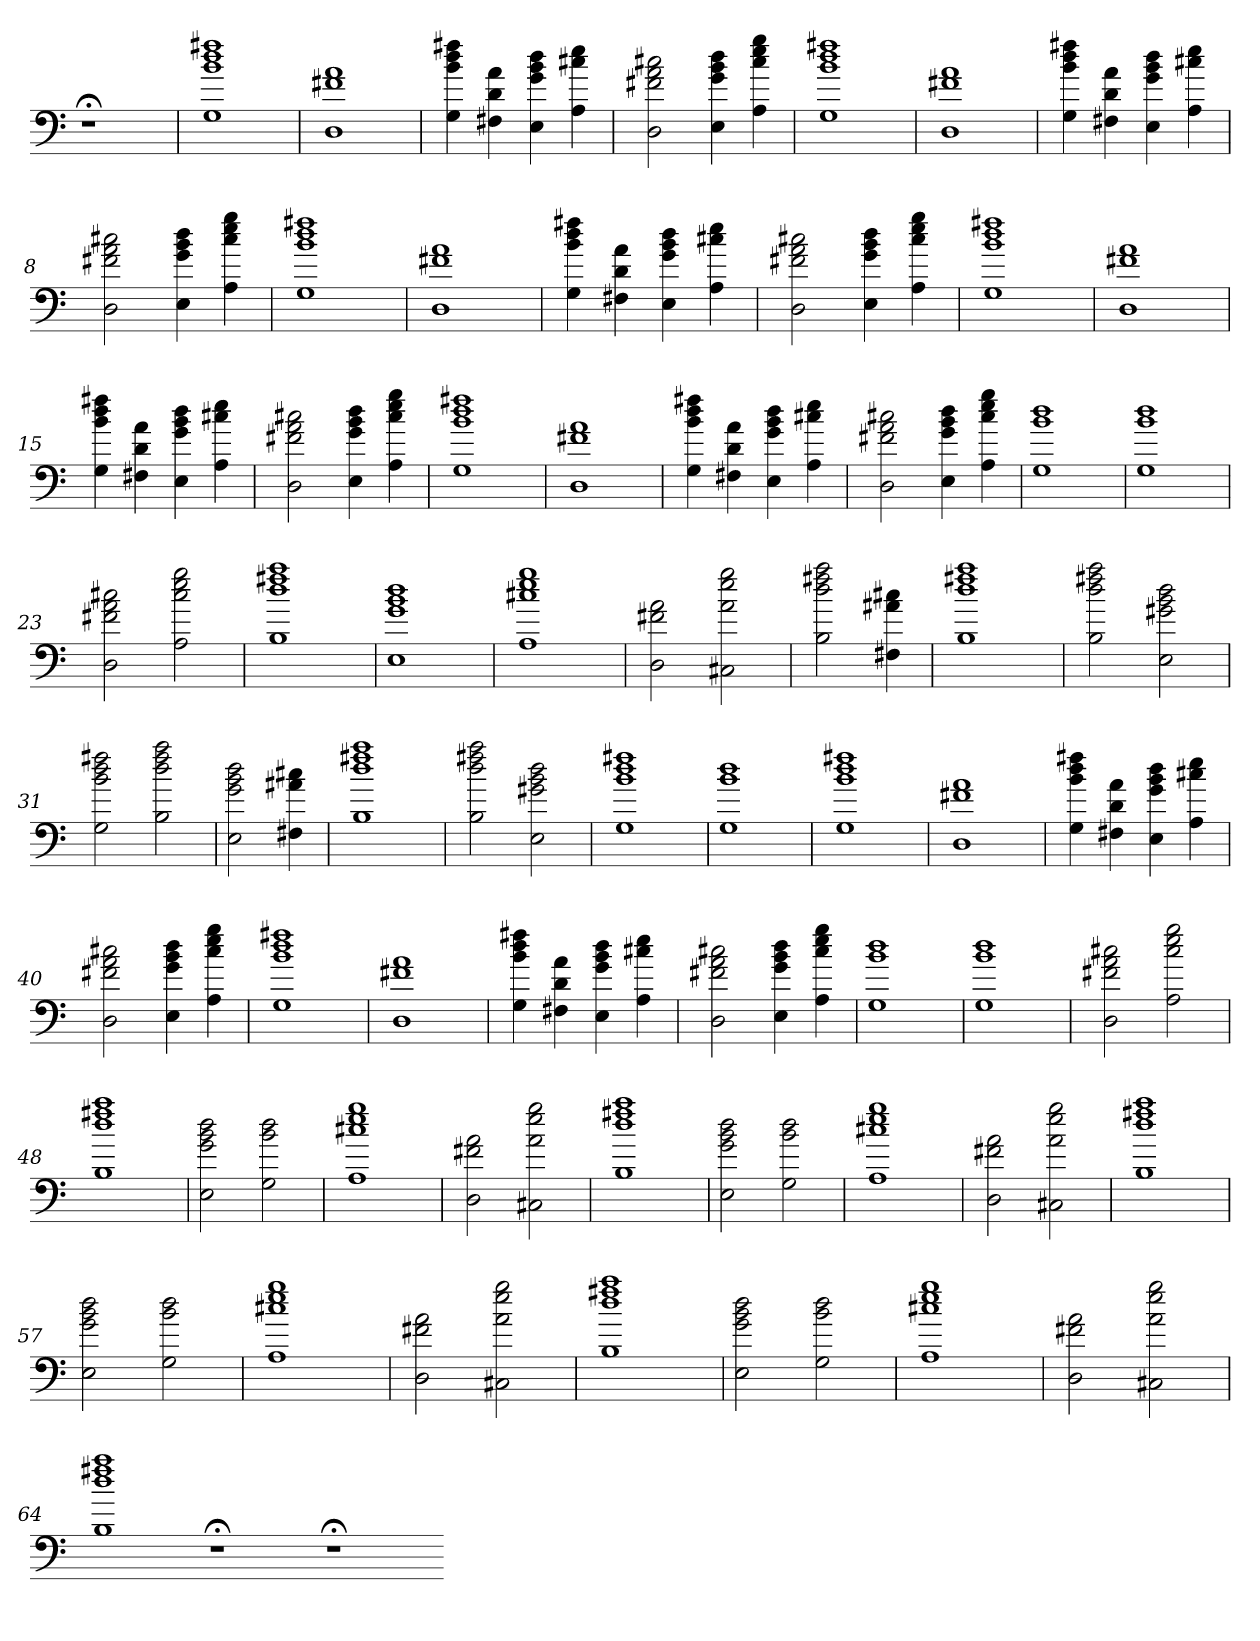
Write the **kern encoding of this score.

**kern
*part1
*staff1
=
1r;<
=1
1G 1b 1dd 1ff#X
=2
1D 1f#X 1a
=3
4G 4b 4dd 4ff#X
4F#X 4d 4a
4E 4g 4b 4dd
4A 4cc#X 4ee
=4
2D 2f#X 2a 2cc#X
4E 4g 4b 4dd
4A 4cc# 4ee 4gg
=5
1G 1b 1dd 1ff#X
=6
1D 1f#X 1a
=7
4G 4b 4dd 4ff#X
4F#X 4d 4a
4E 4g 4b 4dd
4A 4cc#X 4ee
=8
2D 2f#X 2a 2cc#X
4E 4g 4b 4dd
4A 4cc# 4ee 4gg
=9
1G 1b 1dd 1ff#X
=10
1D 1f#X 1a
=11
4G 4b 4dd 4ff#X
4F#X 4d 4a
4E 4g 4b 4dd
4A 4cc#X 4ee
=12
2D 2f#X 2a 2cc#X
4E 4g 4b 4dd
4A 4cc# 4ee 4gg
=13
1G 1b 1dd 1ff#X
=14
1D 1f#X 1a
=15
4G 4b 4dd 4ff#X
4F#X 4d 4a
4E 4g 4b 4dd
4A 4cc#X 4ee
=16
2D 2f#X 2a 2cc#X
4E 4g 4b 4dd
4A 4cc# 4ee 4gg
=17
1G 1b 1dd 1ff#X
=18
1D 1f#X 1a
=19
4G 4b 4dd 4ff#X
4F#X 4d 4a
4E 4g 4b 4dd
4A 4cc#X 4ee
=20
2D 2f#X 2a 2cc#X
4E 4g 4b 4dd
4A 4cc# 4ee 4gg
=21
1G 1b 1dd
=22
1G 1b 1dd
=23
2D 2f#X 2a 2cc#X
2A 2cc# 2ee 2gg
=24
1B 1dd 1ff#X 1aa
=25
1E 1g 1b 1dd
=26
1A 1cc#X 1ee 1gg
=27
2D 2f#X 2a
2C#X 2a 2ee 2gg
=28
2B 2dd 2ff#X 2aa
4F#X 4a#X 4cc#X
=29
1B 1dd 1ff#X 1aa
=30
2B 2dd 2ff#X 2aa
2E 2g#X 2b 2dd
=31
2G 2b 2dd 2ff#X
2B 2dd 2ff# 2aa
=32
2E 2g 2b 2dd
4F#X 4a#X 4cc#X
=33
1B 1dd 1ff#X 1aa
=34
2B 2dd 2ff#X 2aa
2E 2g#X 2b 2dd
=35
1G 1b 1dd 1ff#X
=36
1G 1b 1dd
=37
1G 1b 1dd 1ff#X
=38
1D 1f#X 1a
=39
4G 4b 4dd 4ff#X
4F#X 4d 4a
4E 4g 4b 4dd
4A 4cc#X 4ee
=40
2D 2f#X 2a 2cc#X
4E 4g 4b 4dd
4A 4cc# 4ee 4gg
=41
1G 1b 1dd 1ff#X
=42
1D 1f#X 1a
=43
4G 4b 4dd 4ff#X
4F#X 4d 4a
4E 4g 4b 4dd
4A 4cc#X 4ee
=44
2D 2f#X 2a 2cc#X
4E 4g 4b 4dd
4A 4cc# 4ee 4gg
=45
1G 1b 1dd
=46
1G 1b 1dd
=47
2D 2f#X 2a 2cc#X
2A 2cc# 2ee 2gg
=48
1B 1dd 1ff#X 1aa
=49
2E 2g 2b 2dd
2G 2b 2dd
=50
1A 1cc#X 1ee 1gg
=51
2D 2f#X 2a
2C#X 2a 2ee 2gg
=52
1B 1dd 1ff#X 1aa
=53
2E 2g 2b 2dd
2G 2b 2dd
=54
1A 1cc#X 1ee 1gg
=55
2D 2f#X 2a
2C#X 2a 2ee 2gg
=56
1B 1dd 1ff#X 1aa
=57
2E 2g 2b 2dd
2G 2b 2dd
=58
1A 1cc#X 1ee 1gg
=59
2D 2f#X 2a
2C#X 2a 2ee 2gg
=60
1B 1dd 1ff#X 1aa
=61
2E 2g 2b 2dd
2G 2b 2dd
=62
1A 1cc#X 1ee 1gg
=63
2D 2f#X 2a
2C#X 2a 2ee 2gg
=64
1B 1dd 1ff#X 1aa
1r;<
1r;<
=-
*-
